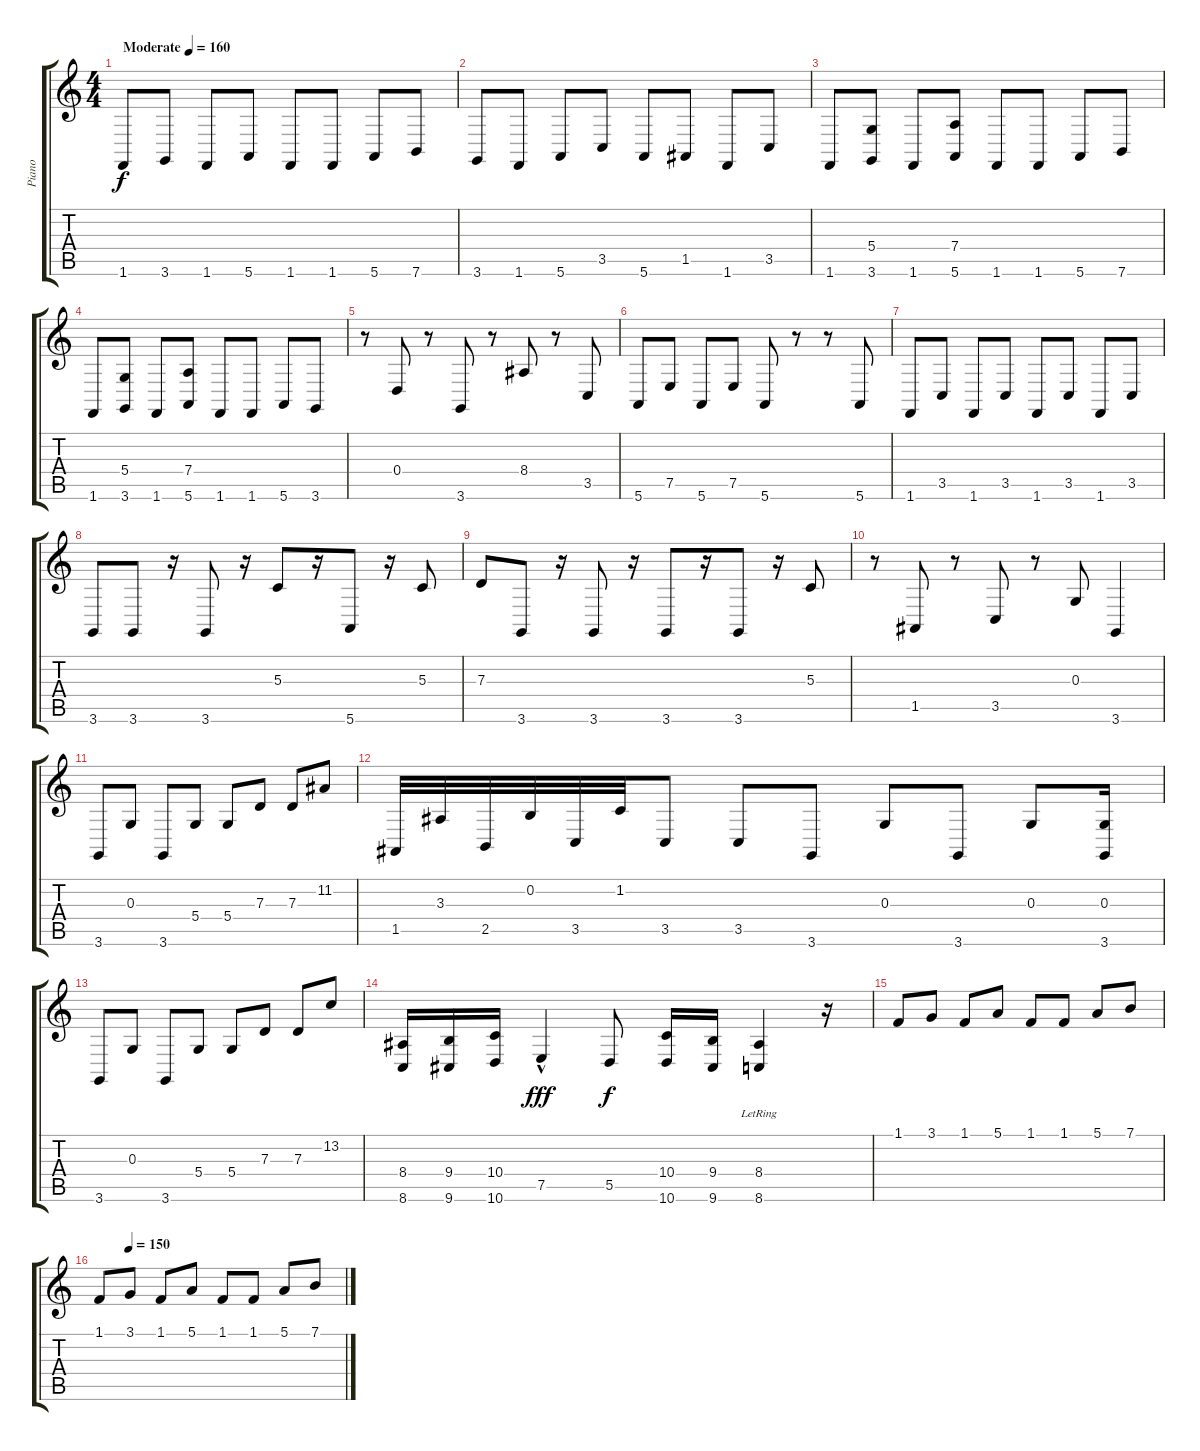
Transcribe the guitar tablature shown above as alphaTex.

\track ("Piano" "Piano") {instrument electricpiano2}
\staff {score tabs}
\tuning (E4 B3 G3 D3 A2 E2) {hide}
\ts (4 4)
\tempo (160 "Moderate")
\clef g2
\ks c
1.6.8{dy f instrument electricpiano2} 3.6.8 1.6.8 5.6.8 1.6.8 1.6.8 5.6.8 7.6.8 |
3.6.8 1.6.8 5.6.8 3.5.8 5.6.8 1.5.8 1.6.8 3.5.8 |
1.6.8 (5.4 3.6).8 1.6.8 (7.4 5.6).8 1.6.8 1.6.8 5.6.8 7.6.8 |
1.6.8 (5.4 3.6).8 1.6.8 (7.4 5.6).8 1.6.8 1.6.8 5.6.8 3.6.8 |
r.8 0.4.8 r.8 3.6.8 r.8 8.4.8 r.8 3.5.8 |
5.6.8 7.5.8 5.6.8 7.5.8 5.6.8 r.8 r.8 5.6.8 |
1.6.8 3.5.8 1.6.8 3.5.8 1.6.8 3.5.8 1.6.8 3.5.8 |
3.6.8 3.6.8 r.16 3.6.8 r.16 5.3.8 r.16 5.6.8 r.16 5.3.8 |
7.3.8 3.6.8 r.16 3.6.8 r.16 3.6.8 r.16 3.6.8 r.16 5.3.8 |
r.8 1.5.8 r.8 3.5.8 r.8 0.3.8 3.6.4 |
3.6.8 0.3.8 3.6.8 5.4.8 5.4.8 7.3.8 7.3.8 11.2.8 |
1.5.32 3.3.32 2.5.32 0.2.32 3.5.32 1.2.32 3.5.8 3.5.8 3.6.8 0.3.8 3.6.8 0.3.8 (0.3 3.6).16 |
3.6.8 0.3.8 3.6.8 5.4.8 5.4.8 7.3.8 7.3.8 13.2.8 |
(8.4 8.6).16 (9.4 9.6).16 (10.4 10.6).16 7.5{hac}.4{dy fff} 5.5.8{dy f} (10.4 10.6).16 (9.4 9.6).16 (8.4{lr} 8.6{lr}).4 r.16 |
1.1.8 3.1.8 1.1.8 5.1.8 1.1.8 1.1.8 5.1.8 7.1.8 |
\tempo (150 0.125)
1.1.8 3.1.8 1.1.8 5.1.8 1.1.8 1.1.8 5.1.8 7.1.8
